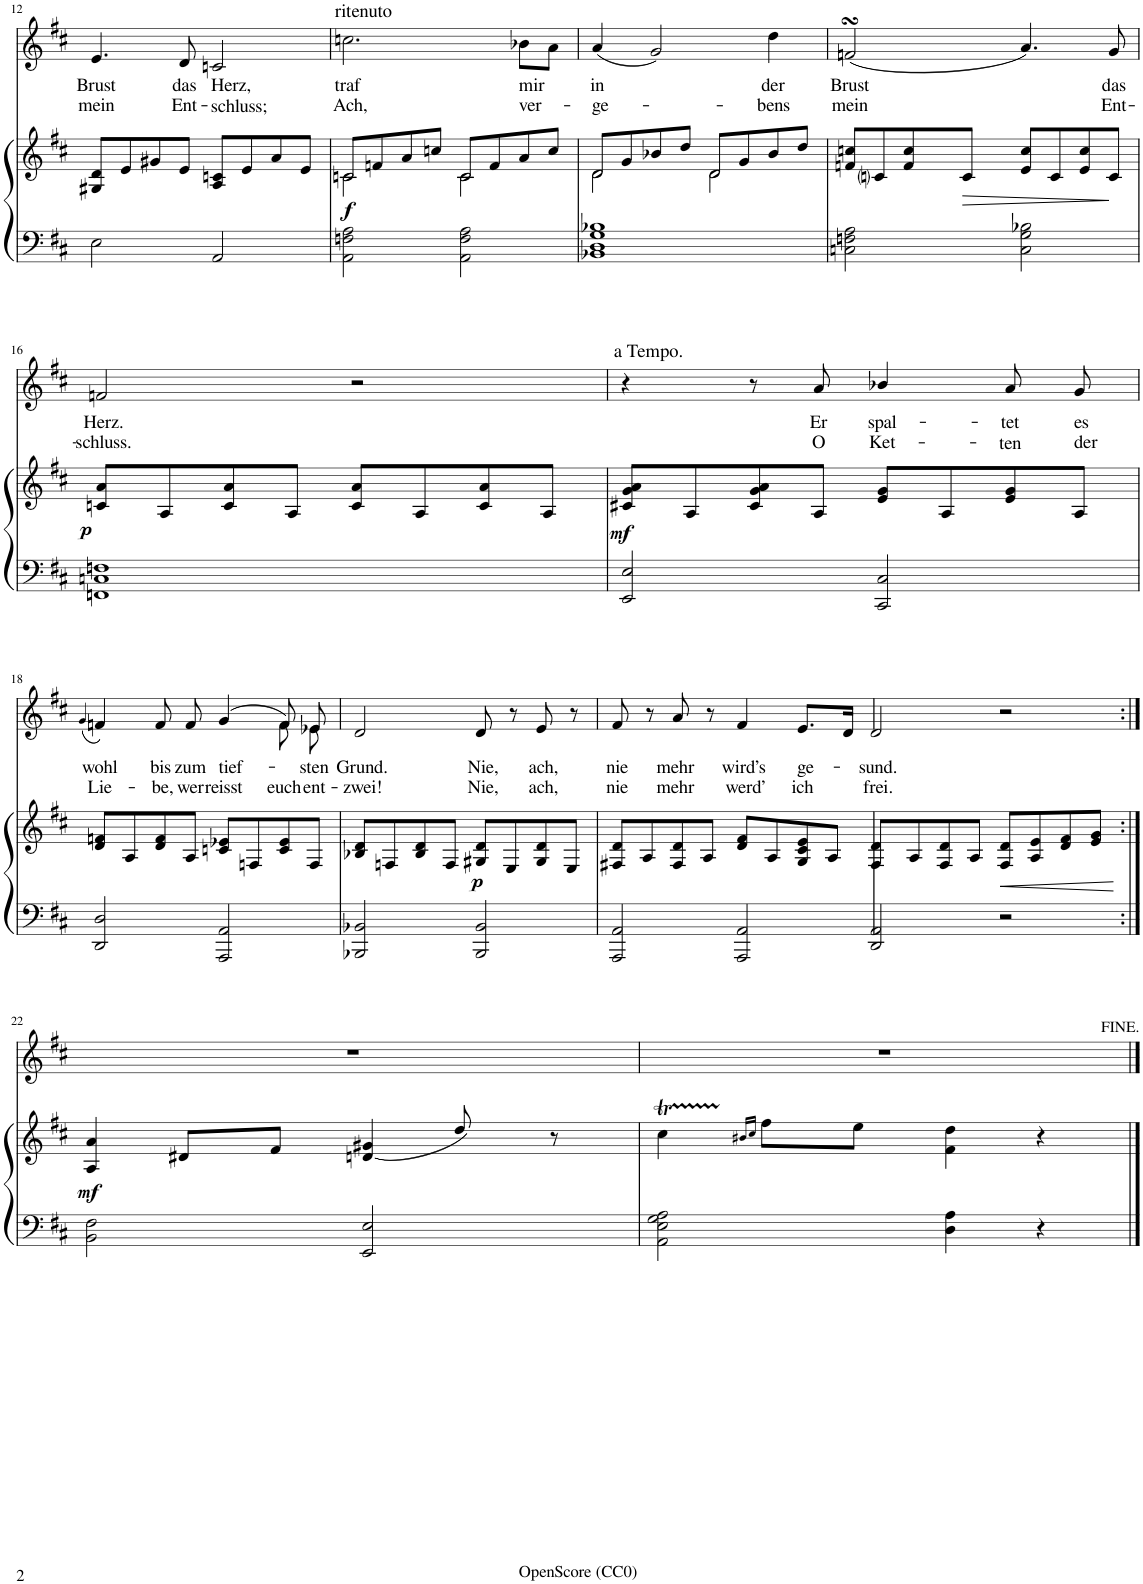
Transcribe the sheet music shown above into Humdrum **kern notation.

**kern	**kern	**dynam	**kern	**text	**text
*part2	*part2	*part2	*part1	*part1	*part1
*staff3	*staff2	*staff2/3	*staff1	*staff1	*staff1
*I"Pianoforte	*	*	*I"Gesang Voice	*	*
*I'Pno	*	*	*	*	*
!!LO:PB:g=z
*clefF4	*clefG2	*	*clefG2	*	*
*k[f#c#]	*k[f#c#]	*	*k[f#c#]	*	*
*M4/4	*M4/4	*	*M4/4	*	*
=12	=12	=12	=12	=12	=12
!	!	!	!	!LO:LY:b	!LO:LY:b
2E\	8G#X/ 8d/L	.	4.e/	Brust	mein
.	8e/	.	.	.	.
.	8g#X/	.	.	.	.
!	!	!	!	!LO:LY:b	!LO:LY:b
.	8e/J	.	8d/	das	Ent-
!	!	!	!	!LO:LY:b	!LO:LY:b
2AA/	8A/ 8cn/L	.	2cn/	Herz,	-schluss;
.	8e/	.	.	.	.
.	8a/	.	.	.	.
.	8e/J	.	.	.	.
=13	=13	=13	=13	=13	=13
!	!	!	!LO:TX:a:t=ritenuto	!	!
!	!LO:N:head=open	!LO:DY:b	!	!LO:LY:b	!LO:LY:b
*	*^	*	*	*	*
2AA\ 2Fn\ 2A\	8cn/L	2c\	f	2.ccn\	traf	Ach,
.	8fn/	.	.	.	.	.
.	8a/	.	.	.	.	.
.	8ccn/J	.	.	.	.	.
!	!LO:N:head=open	!	!	!	!	!
2AA\ 2F\ 2A\	8c/L	2c\	.	.	.	.
.	8f/	.	.	.	.	.
!	!	!	!	!	!LO:LY:b	!LO:LY:b
.	8a/	.	.	8b-X\L	mir	ver-
.	8cc/J	.	.	8a\J	.	.
=14	=14	=14	=14	=14	=14	=14
!	!LO:N:head=open	!	!	!	!LO:LY:b	!LO:LY:b
1BB-X 1D 1G 1B-X	8d/L	2d\	.	(4a/	in	-ge-
.	8g/	.	.	.	.	.
.	8b-X/	.	.	2g/)	.	.
.	8dd/J	.	.	.	.	.
!	!LO:N:head=open	!	!	!	!	!
.	8d/L	2d\	.	.	.	.
.	8g/	.	.	.	.	.
!	!	!	!	!	!LO:LY:b	!LO:LY:b
.	8b-/	.	.	4dd\	der	-bens
.	8dd/J	.	.	.	.	.
*	*v	*v	*	*	*	*
=15	=15	=15	=15	=15	=15
!	!	!	!	!LO:LY:b	!LO:LY:b
*	*	*	*^	*	*
2Cn\ 2Fn\ 2A\	8fn/ 8ccn/L	.	(<2fnsSSs/	4f!	Brust	mein
.	8cni/	.	.	.	.	.
.	8f/ 8cc/	.	.	16g!	.	.
.	.	.	.	16f!	.	.
!	!	!LO:HP:b	!	!	!	!
.	8c/J	>	.	16e!	.	.
.	.	.	.	16f!	.	.
2C\ 2G\ 2B-X\	8e/ 8cc/L	.	4.a/)	2ryy	.	.
.	8c/	.	.	.	.	.
.	8e/ 8cc/	.	.	.	.	.
!	!	!	!	!	!LO:LY:b	!LO:LY:b
.	8c/J	]	8g/	.	das	Ent-
*	*	*	*v	*v	*	*
!!LO:LB:g=z
=16	=16	=16	=16	=16	=16
!	!	!LO:DY:b	!	!LO:LY:b	!LO:LY:b
1FFn 1Cn 1Fn	8cn/ 8a/L	p	2fn/	Herz.	-schluss.
.	8A/	.	.	.	.
.	8c/ 8a/	.	.	.	.
.	8A/J	.	.	.	.
.	8c/ 8a/L	.	2r	.	.
.	8A/	.	.	.	.
.	8c/ 8a/	.	.	.	.
.	8A/J	.	.	.	.
=17	=17	=17	=17	=17	=17
!	!	!	!LO:TX:a:t=a Tempo.	!	!
!	!	!LO:DY:b	!	!	!
2EE/ 2E/	8c#X/ 8g/ 8a/L	mf	4r	.	.
.	8A/	.	.	.	.
.	8c#/ 8g/ 8a/	.	8r	.	.
!	!	!	!	!LO:LY:b	!LO:LY:b
.	8A/J	.	8a/	Er	O
!	!	!	!	!LO:LY:b	!LO:LY:b
2CC#/ 2C#/	8e/ 8g/L	.	4b-X/	spal-	Ket-
.	8A/	.	.	.	.
!	!	!	!	!LO:LY:b	!LO:LY:b
.	8e/ 8g/	.	8a/	-tet	-ten
!	!	!	!	!LO:LY:b	!LO:LY:b
.	8A/J	.	8g/	es	der
!!LO:LB:g=z
=18	=18	=18	=18	=18	=18
.	.	.	(4qg/	.	.
!	!	!	!	!LO:LY:b	!LO:LY:b
*	*	*	*^	*	*
2DD/ 2D/	8d/ 8fn/L	.	4fn/)	2.ryy	wohl	Lie-
.	8A/	.	.	.	.	.
!	!	!	!	!	!LO:LY:b	!LO:LY:b
.	8d/ 8f/	.	8f/	.	bis	-be,
!	!	!	!	!	!LO:LY:b	!LO:LY:b
.	8A/J	.	8f/	.	zum	wer
!	!	!	!	!	!LO:LY:b	!LO:LY:b
2AAA/ 2AA/	8cn/ 8e-X/L	.	(4g/	.	tief-	reisst
.	8Fn/	.	.	.	.	.
!	!	!	!	!	!	!LO:LY:b
.	8c/ 8e-/	.	8f/)	8f\	.	euch
!	!	!	!	!	!LO:LY:b	!LO:LY:b
.	8F/J	.	8e-X/	8e-\	-sten	ent-
=19	=19	=19	=19	=19	=19	=19
!	!	!	!	!	!LO:LY:b	!LO:LY:b
*	*	*	*v	*v	*	*
2BBB-X/ 2BB-X/	8B-X/ 8d/L	.	2d/	Grund.	-zwei!
.	8Fn/	.	.	.	.
.	8B-/ 8d/	.	.	.	.
.	8F/J	.	.	.	.
!	!	!LO:DY:b	!	!LO:LY:b	!LO:LY:b
2BBB-/ 2BB-/	8G#X/ 8d/L	p	8d/	Nie,	Nie,
.	8E/	.	8r	.	.
!	!	!	!	!LO:LY:b	!LO:LY:b
.	8G#/ 8d/	.	8e/	ach,	ach,
.	8E/J	.	8r	.	.
=20	=20	=20	=20	=20	=20
!	!	!	!	!LO:LY:b	!LO:LY:b
2AAA/ 2AA/	8F#X/ 8d/L	.	8f#/	nie	nie
.	8A/	.	8r	.	.
!	!	!	!	!LO:LY:b	!LO:LY:b
.	8F#/ 8d/	.	8a/	mehr	mehr
.	8A/J	.	8r	.	.
!	!	!	!	!LO:LY:b	!LO:LY:b
2AAA/ 2AA/	8d/ 8f#/L	.	4f#/	wird’s	werd’
.	8A/	.	.	.	.
!	!	!	!	!LO:LY:b	!LO:LY:b
.	8G/ 8c#/ 8e/	.	8.e/L	ge-	ich
.	8A/J	.	.	.	.
.	.	.	16d/Jk	.	.
=21	=21	=21	=21	=21	=21
!	!	!	!	!LO:LY:b	!LO:LY:b
2DD/ 2AA/	8F#/ 8d/L	.	2d/	-sund.	frei.
.	8A/	.	.	.	.
.	8F#/ 8d/	.	.	.	.
.	8A/J	.	.	.	.
!	!	!LO:HP:b	!	!	!
2r	8F#/ 8d/L	<	2r	.	.
.	8A/ 8e/	.	.	.	.
.	8d/ 8f#/	.	.	.	.
.	8e/ 8g/J	.	.	.	.
.	.	[	.	.	.
!!LO:LB:g=z
=22:|!	=22:|!	=22:|!	=22:|!	=22:|!	=22:|!
!	!	!LO:DY:b	!	!	!
2BB\ 2F#\	4A/ 4a/	mf	1r	.	.
.	8d#X/L	.	.	.	.
.	8f#/J	.	.	.	.
2EE/ 2E/	(<4dn/ 4g#X/	.	.	.	.
.	8dd/)	.	.	.	.
.	8r	.	.	.	.
=23	=23	=23	=23	=23	=23
2AA\ 2E\ 2G\ 2A\	4cc#t\	.	1r	.	.
.	16qb#X/LL	.	.	.	.
.	16qcc#/JJ	.	.	.	.
.	8ff#\L	.	.	.	.
.	8ee\J	.	.	.	.
4D\ 4A\	4f#\;< 4dd\;<	.	.	.	.
4r	4r	.	.	.	.
==	==	==	==	==	==
*-	*-	*-	*-	*-	*-
